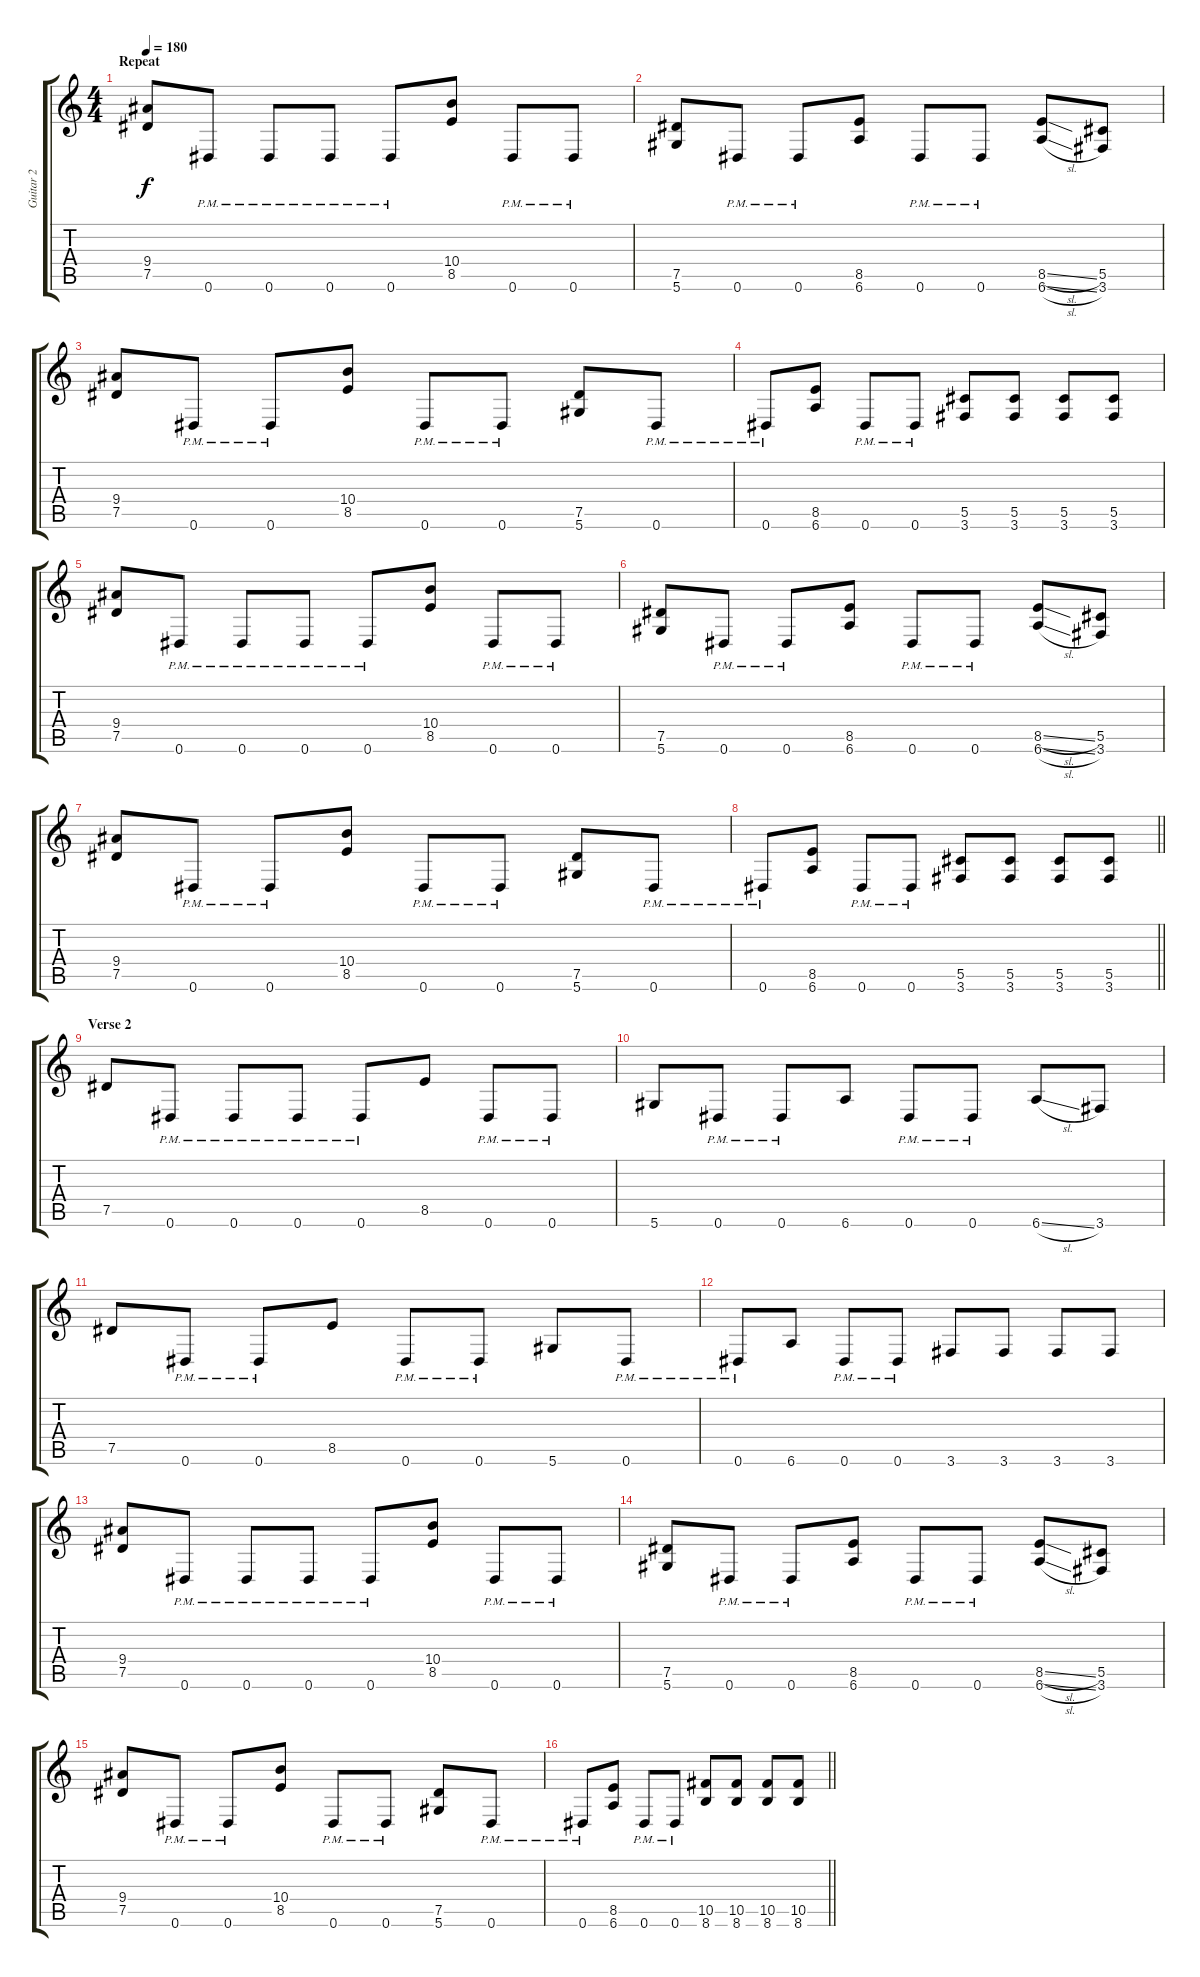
\track ("Guitar 2" "Guitar 2") {instrument distortionguitar}
\staff {score tabs}
\tuning (Eb4 Bb3 Gb3 Db3 Ab2 Eb2) {hide}
\ts (4 4)
\section ("" "Repeat")
\tempo 180
\clef g2
\ks c
(9.4 7.5).8{dy f} 0.6{pm}.8 0.6{pm}.8 0.6{pm}.8 0.6{pm}.8 (10.4 8.5).8 0.6{pm}.8 0.6{pm}.8 |
(7.5 5.6).8 0.6{pm}.8 0.6{pm}.8 (8.5 6.6).8 0.6{pm}.8 0.6{pm}.8 (8.5{sl} 6.6{sl}).8 (5.5 3.6).8 |
(9.4 7.5).8 0.6{pm}.8 0.6{pm}.8 (10.4 8.5).8 0.6{pm}.8 0.6{pm}.8 (7.5 5.6).8 0.6{pm}.8 |
0.6{pm}.8 (8.5 6.6).8 0.6{pm}.8 0.6{pm}.8 (5.5 3.6).8 (5.5 3.6).8 (5.5 3.6).8 (5.5 3.6).8 |
(9.4 7.5).8 0.6{pm}.8 0.6{pm}.8 0.6{pm}.8 0.6{pm}.8 (10.4 8.5).8 0.6{pm}.8 0.6{pm}.8 |
(7.5 5.6).8 0.6{pm}.8 0.6{pm}.8 (8.5 6.6).8 0.6{pm}.8 0.6{pm}.8 (8.5{sl} 6.6{sl}).8 (5.5 3.6).8 |
(9.4 7.5).8 0.6{pm}.8 0.6{pm}.8 (10.4 8.5).8 0.6{pm}.8 0.6{pm}.8 (7.5 5.6).8 0.6{pm}.8 |
\barLineRight lightlight
0.6{pm}.8 (8.5 6.6).8 0.6{pm}.8 0.6{pm}.8 (5.5 3.6).8 (5.5 3.6).8 (5.5 3.6).8 (5.5 3.6).8 |
\section ("" "Verse 2")
7.5.8 0.6{pm}.8 0.6{pm}.8 0.6{pm}.8 0.6{pm}.8 8.5.8 0.6{pm}.8 0.6{pm}.8 |
5.6.8 0.6{pm}.8 0.6{pm}.8 6.6.8 0.6{pm}.8 0.6{pm}.8 6.6{sl}.8 3.6.8 |
7.5.8 0.6{pm}.8 0.6{pm}.8 8.5.8 0.6{pm}.8 0.6{pm}.8 5.6.8 0.6{pm}.8 |
0.6{pm}.8 6.6.8 0.6{pm}.8 0.6{pm}.8 3.6.8 3.6.8 3.6.8 3.6.8 |
(9.4 7.5).8 0.6{pm}.8 0.6{pm}.8 0.6{pm}.8 0.6{pm}.8 (10.4 8.5).8 0.6{pm}.8 0.6{pm}.8 |
(7.5 5.6).8 0.6{pm}.8 0.6{pm}.8 (8.5 6.6).8 0.6{pm}.8 0.6{pm}.8 (8.5{sl} 6.6{sl}).8 (5.5 3.6).8 |
(9.4 7.5).8 0.6{pm}.8 0.6{pm}.8 (10.4 8.5).8 0.6{pm}.8 0.6{pm}.8 (7.5 5.6).8 0.6{pm}.8 |
\barLineRight lightlight
0.6{pm}.8 (8.5 6.6).8 0.6{pm}.8 0.6{pm}.8 (10.5 8.6).8 (10.5 8.6).8 (10.5 8.6).8 (10.5 8.6).8
